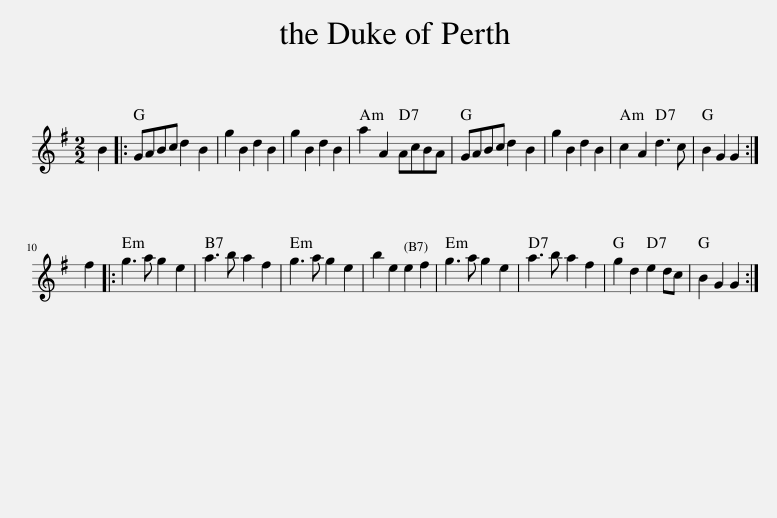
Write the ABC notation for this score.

X:1
L:1/8
M:2/2
I:linebreak $
K:G
V:1 treble
V:1
 B2 |: GABc d2 B2 | g2 B2 d2 B2 | g2 B2 d2 B2 | a2 A2 AcBA | %5
 GABc d2 B2 | g2 B2 d2 B2 | c2 A2 d3 c | B2 G2 G2 :|$ f2 |: %10
 g3 a g2 e2 | a3 b a2 f2 | g3 a g2 e2 | b2 e2 e2 f2 | g3 a g2 e2 | %15
 a3 b a2 f2 | g2 d2 e2 dc | B2 G2 G2 :| %18
